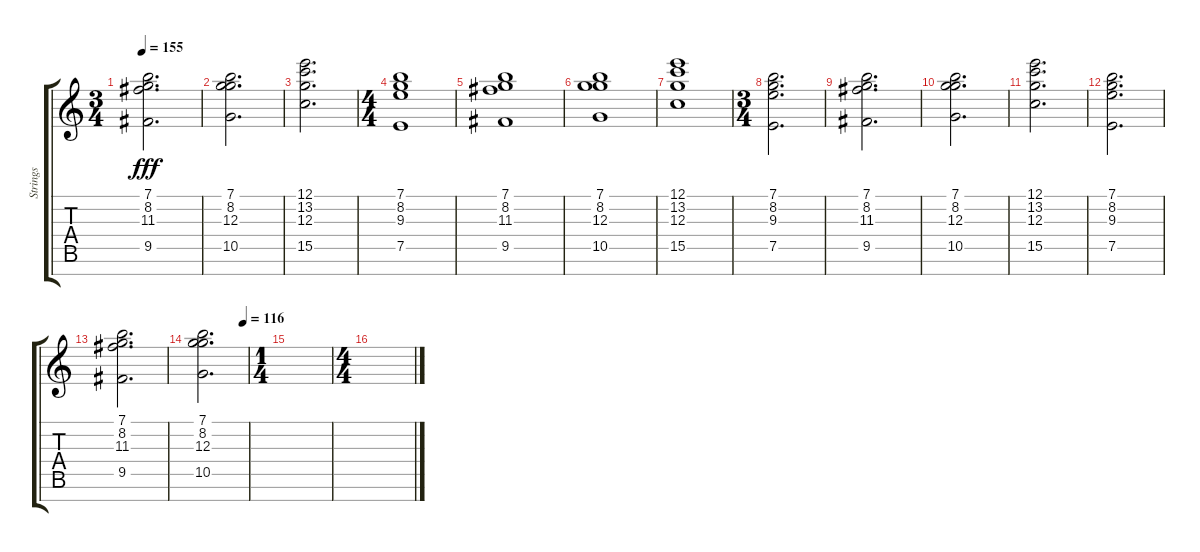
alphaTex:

\track ("Strings" "Strings") {instrument lead6voice}
\staff {score tabs}
\tuning (E5 B4 G4 D4 A3 E3 B2) {hide}
\ts (3 4)
\tempo 155
\clef g2
\ks c
(7.1 8.2 11.3 9.5).2{d dy fff} |
(7.1 8.2 12.3 10.5).2{d} |
(12.1 13.2 12.3 15.5).2{d} |
\ts (4 4)
(7.1 8.2 9.3 7.5).1 |
(7.1 8.2 11.3 9.5).1 |
(7.1 8.2 12.3 10.5).1 |
(12.1 13.2 12.3 15.5).1 |
\ts (3 4)
(7.1 8.2 9.3 7.5).2{d} |
(7.1 8.2 11.3 9.5).2{d} |
(7.1 8.2 12.3 10.5).2{d} |
(12.1 13.2 12.3 15.5).2{d} |
(7.1 8.2 9.3 7.5).2{d} |
(7.1 8.2 11.3 9.5).2{d} |
\tempo (116 0.9166666666666666)
(7.1 8.2 12.3 10.5).2{d} |
\ts (1 4)
|
\ts (4 4)
